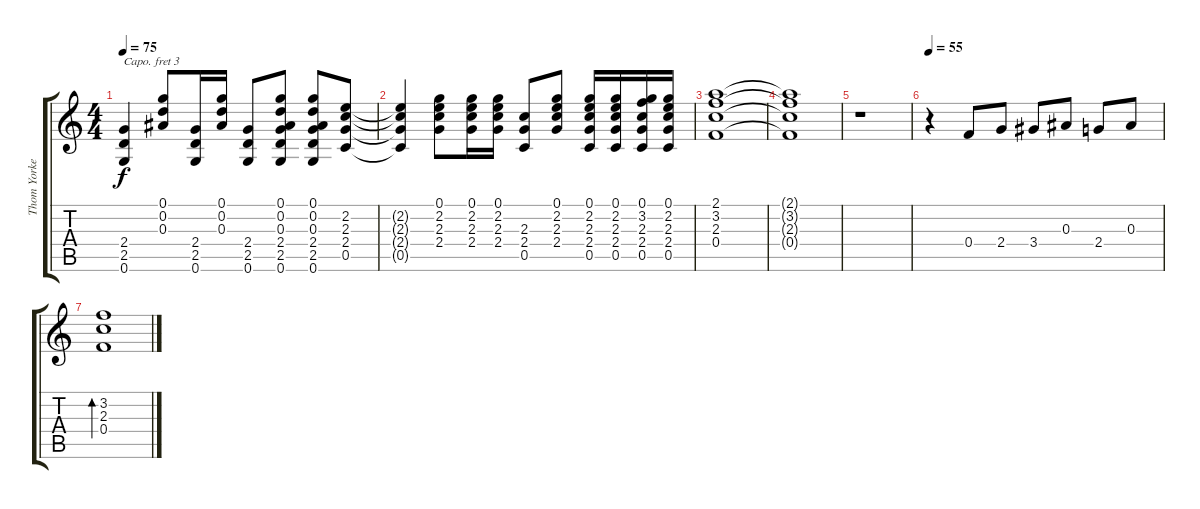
\track ("Thom Yorke" "Thom Yorke") {instrument acousticguitarsteel}
\staff {score tabs}
\capo 3
\tuning (E4 B3 G3 D3 A2 E2) {hide}
\ts (4 4)
\tempo 75
\clef g2
\ks c
(2.4 2.5 0.6).4{dy f} (0.1 0.2 0.3).8 (2.4 2.5 0.6).16 (0.1 0.2 0.3).16 (2.4 2.5 0.6).8 (0.1 0.2 0.3 2.4 2.5 0.6).8 (0.1 0.2 0.3 2.4 2.5 0.6).8 (2.2 2.3 2.4 0.5).8 |
(2.2{t} 2.3{t} 2.4{t} 0.5{t}).4 (0.1 2.2 2.3 2.4).8 (0.1 2.2 2.3 2.4).16 (0.1 2.2 2.3 2.4).16 (2.3 2.4 0.5).8 (0.1 2.2 2.3 2.4).8 (0.1 2.2 2.3 2.4 0.5).16 (0.1 2.2 2.3 2.4 0.5).16 (0.1 3.2 2.3 2.4 0.5).16 (0.1 2.2 2.3 2.4 0.5).16 |
(2.1 3.2 2.3 0.4).1 |
(2.1{t} 3.2{t} 2.3{t} 0.4{t}).1 |
r.1 |
\tempo 55
r.4 0.4.8 2.4.8 3.4.8 0.3.8 2.4.8 0.3.8 |
(3.2 2.3 0.4).1{bd 480}
